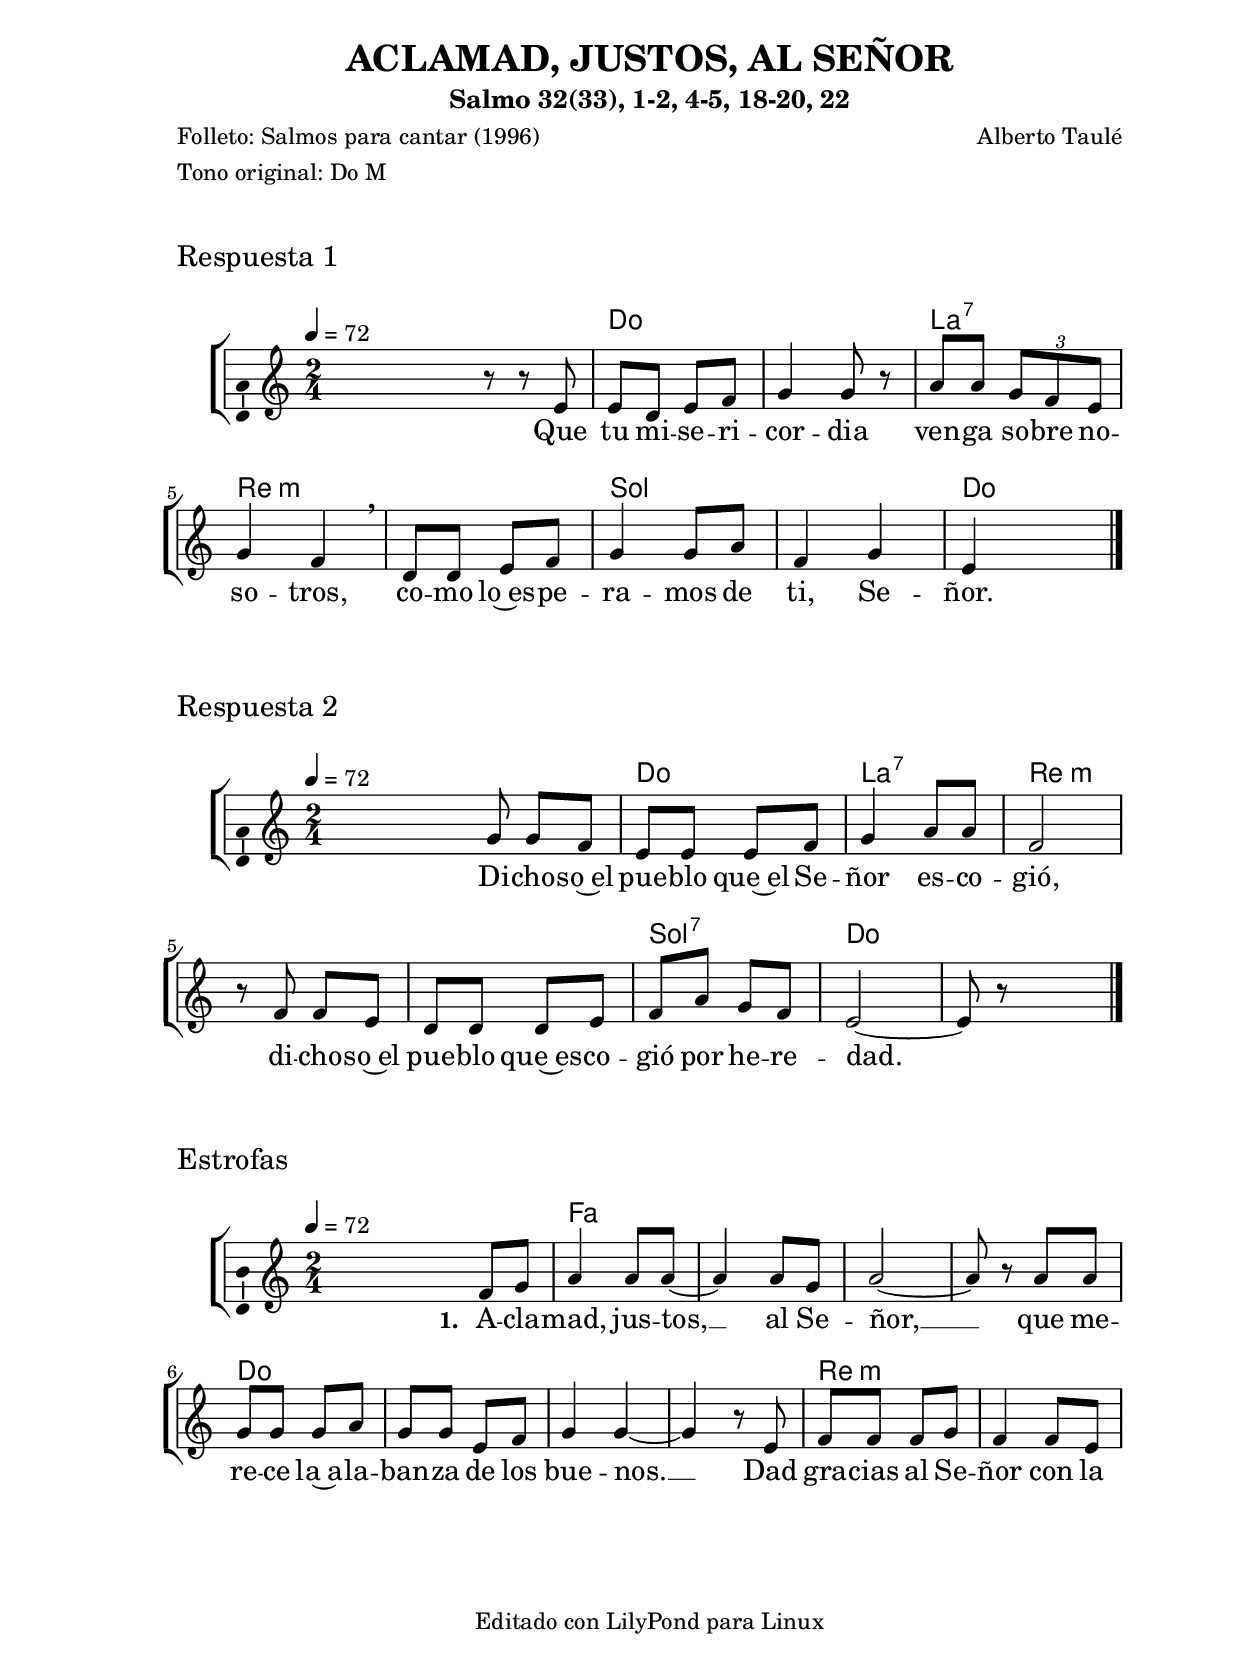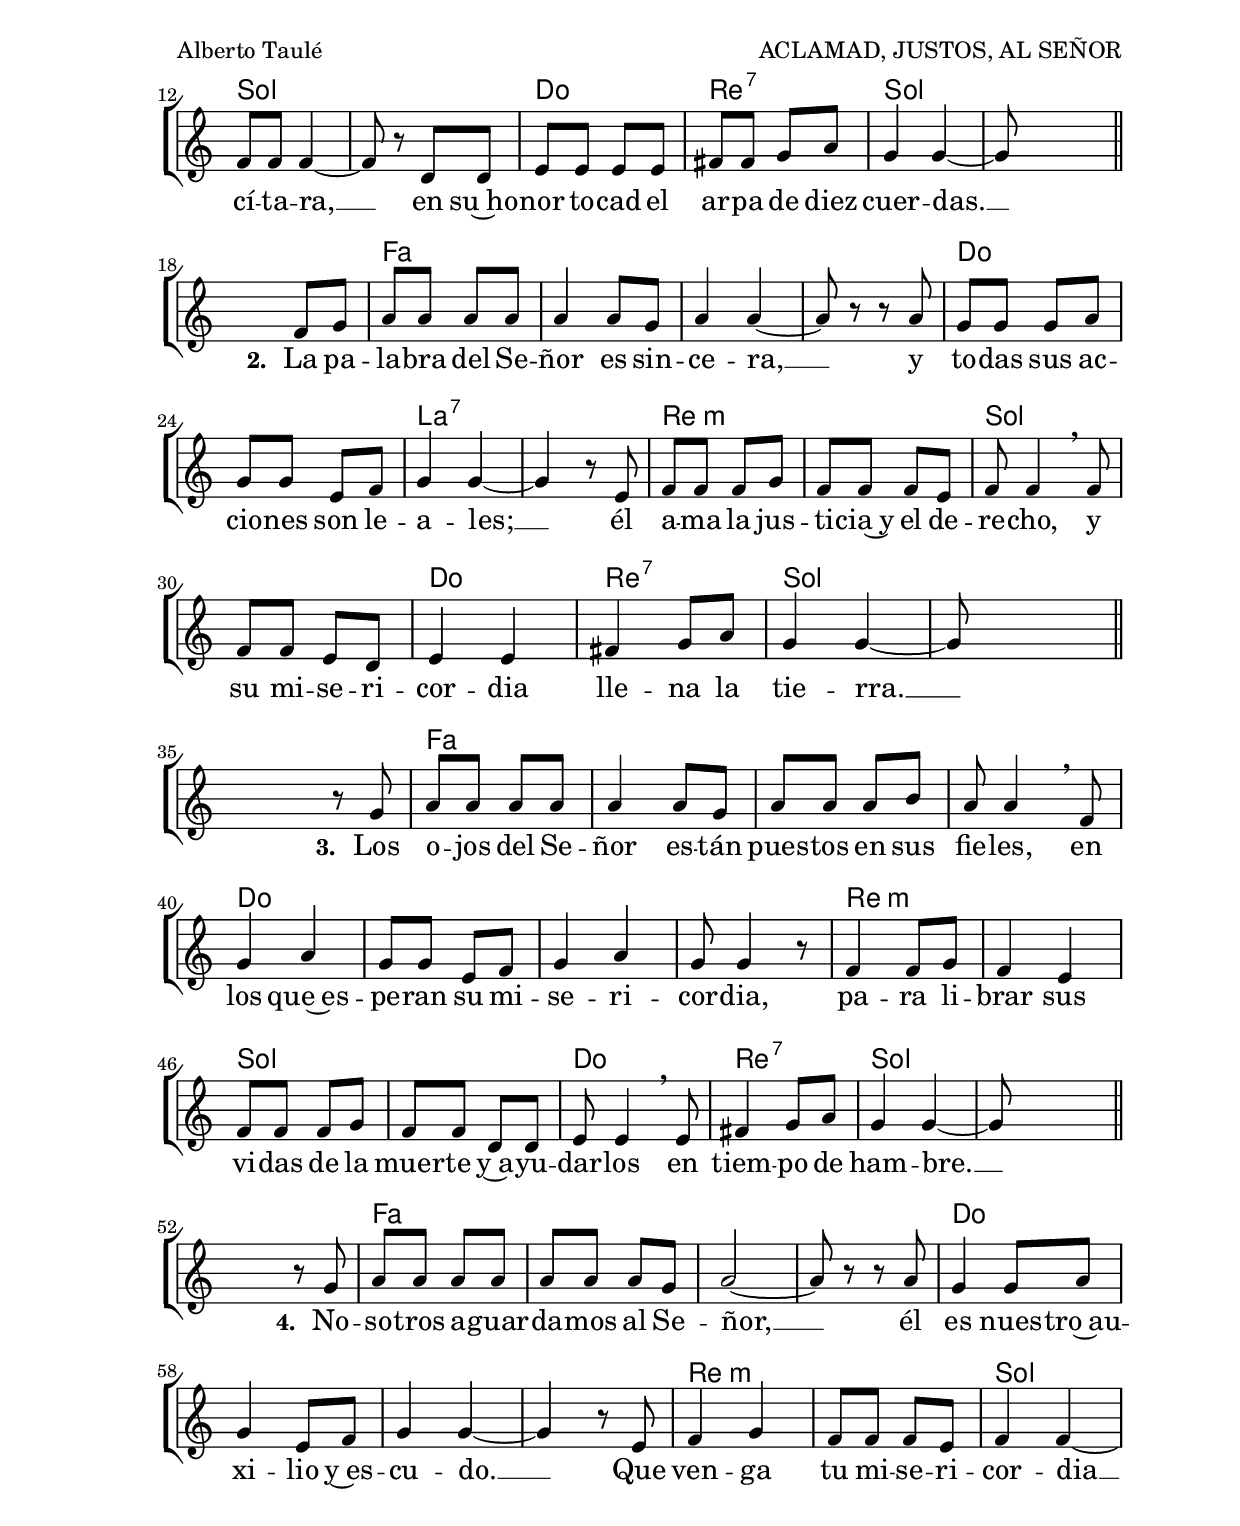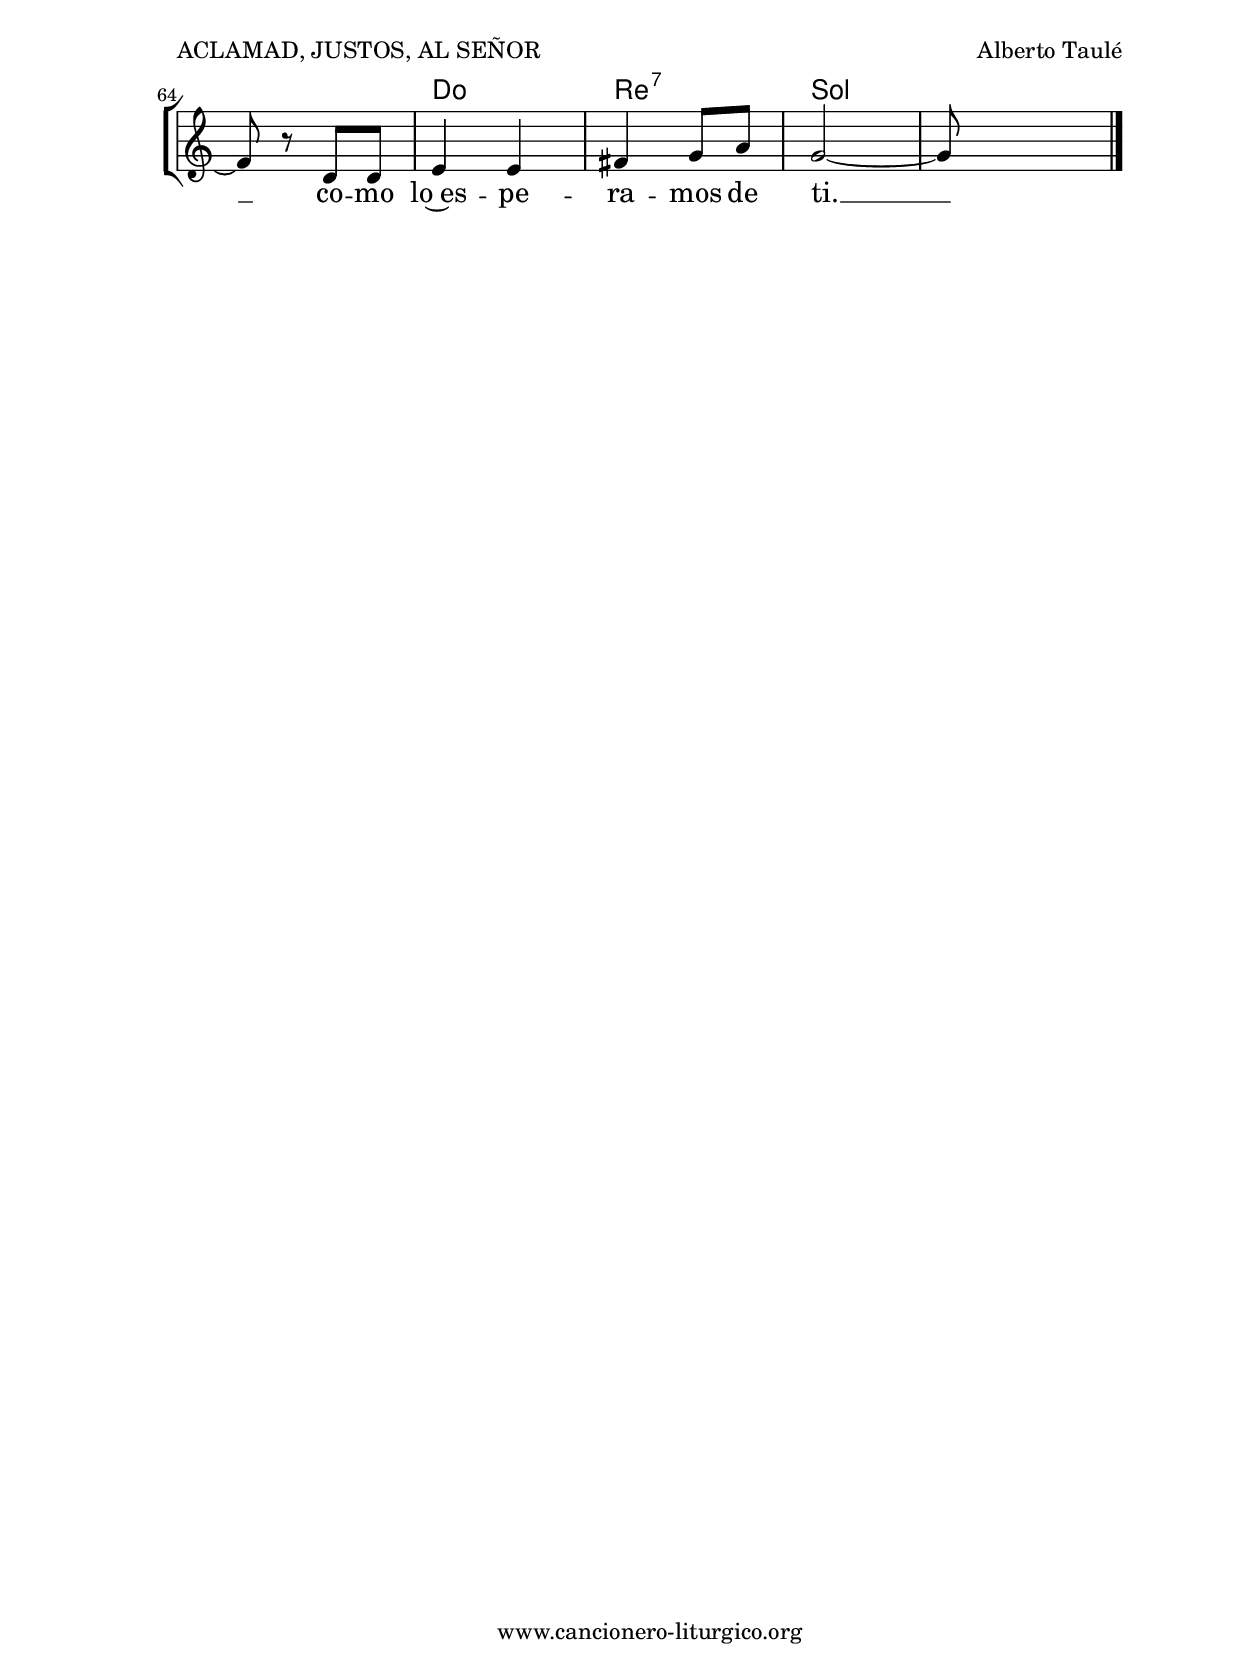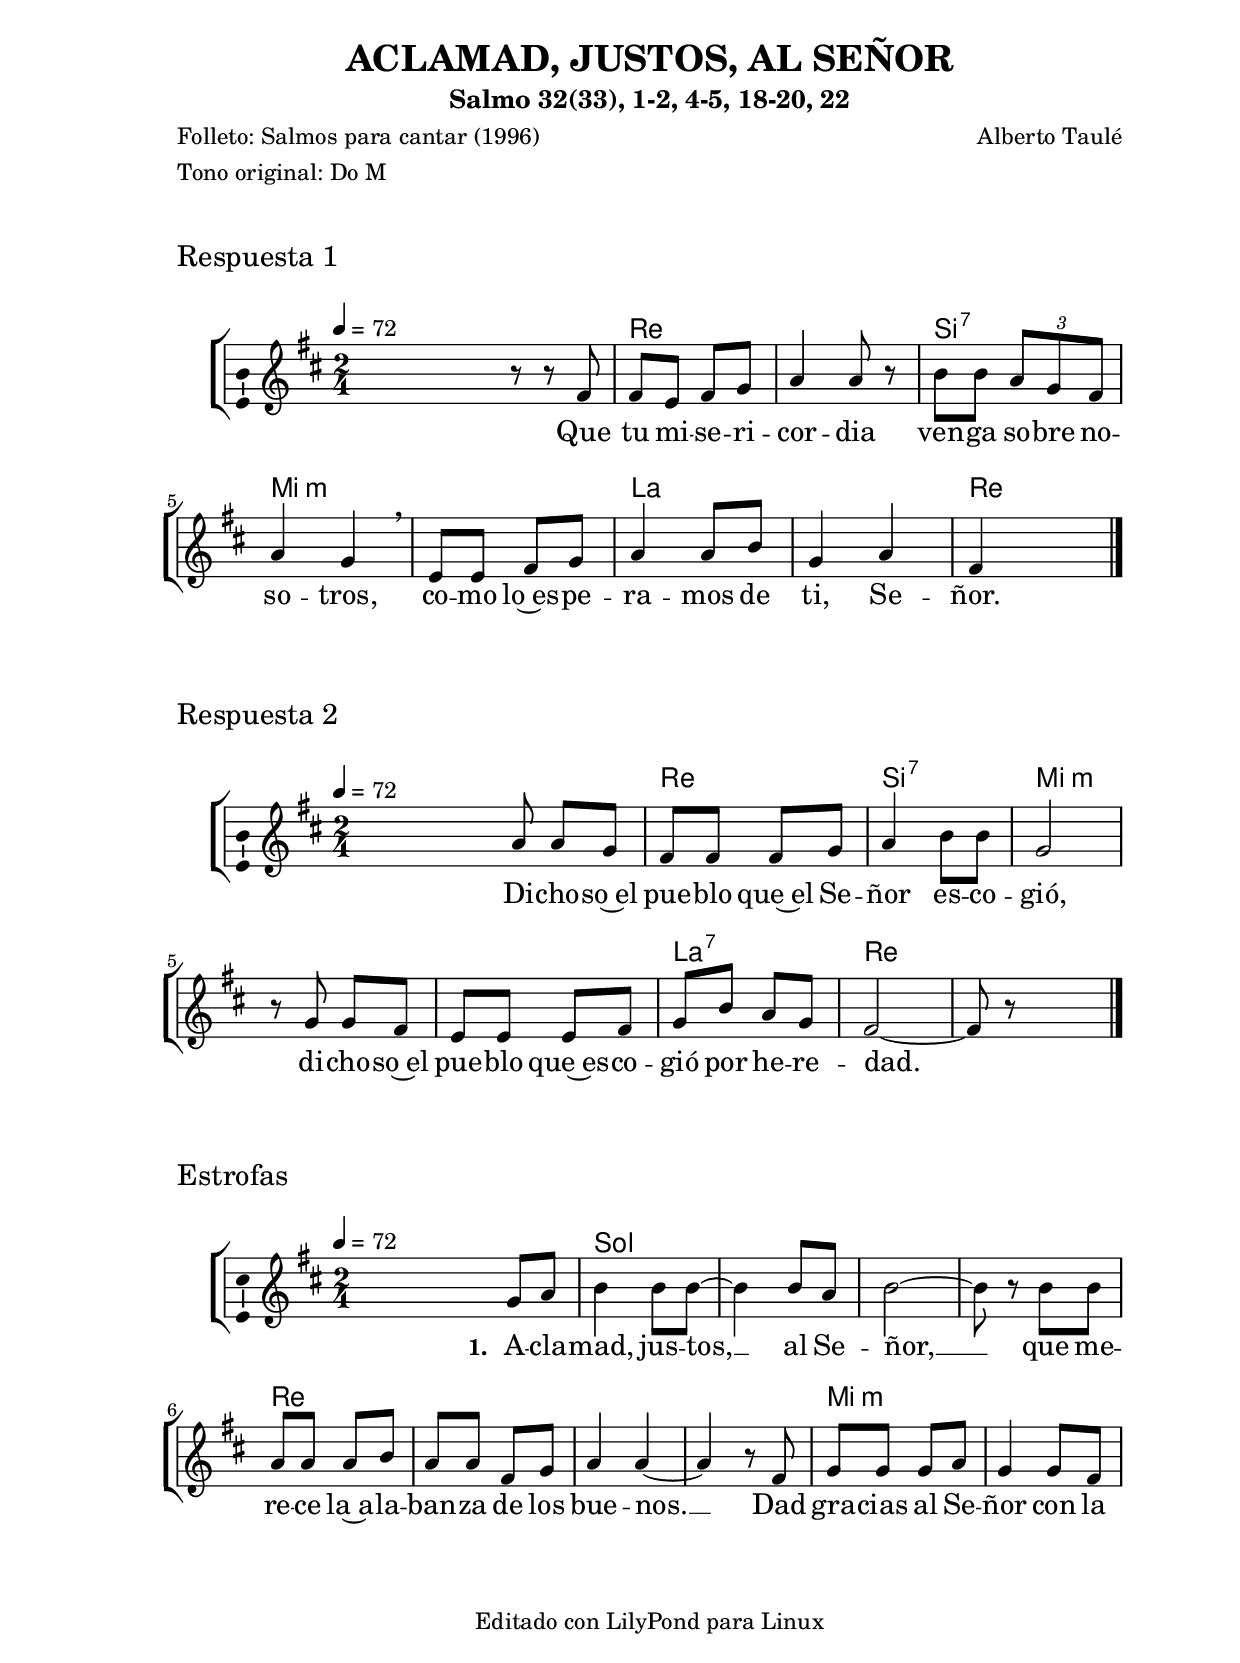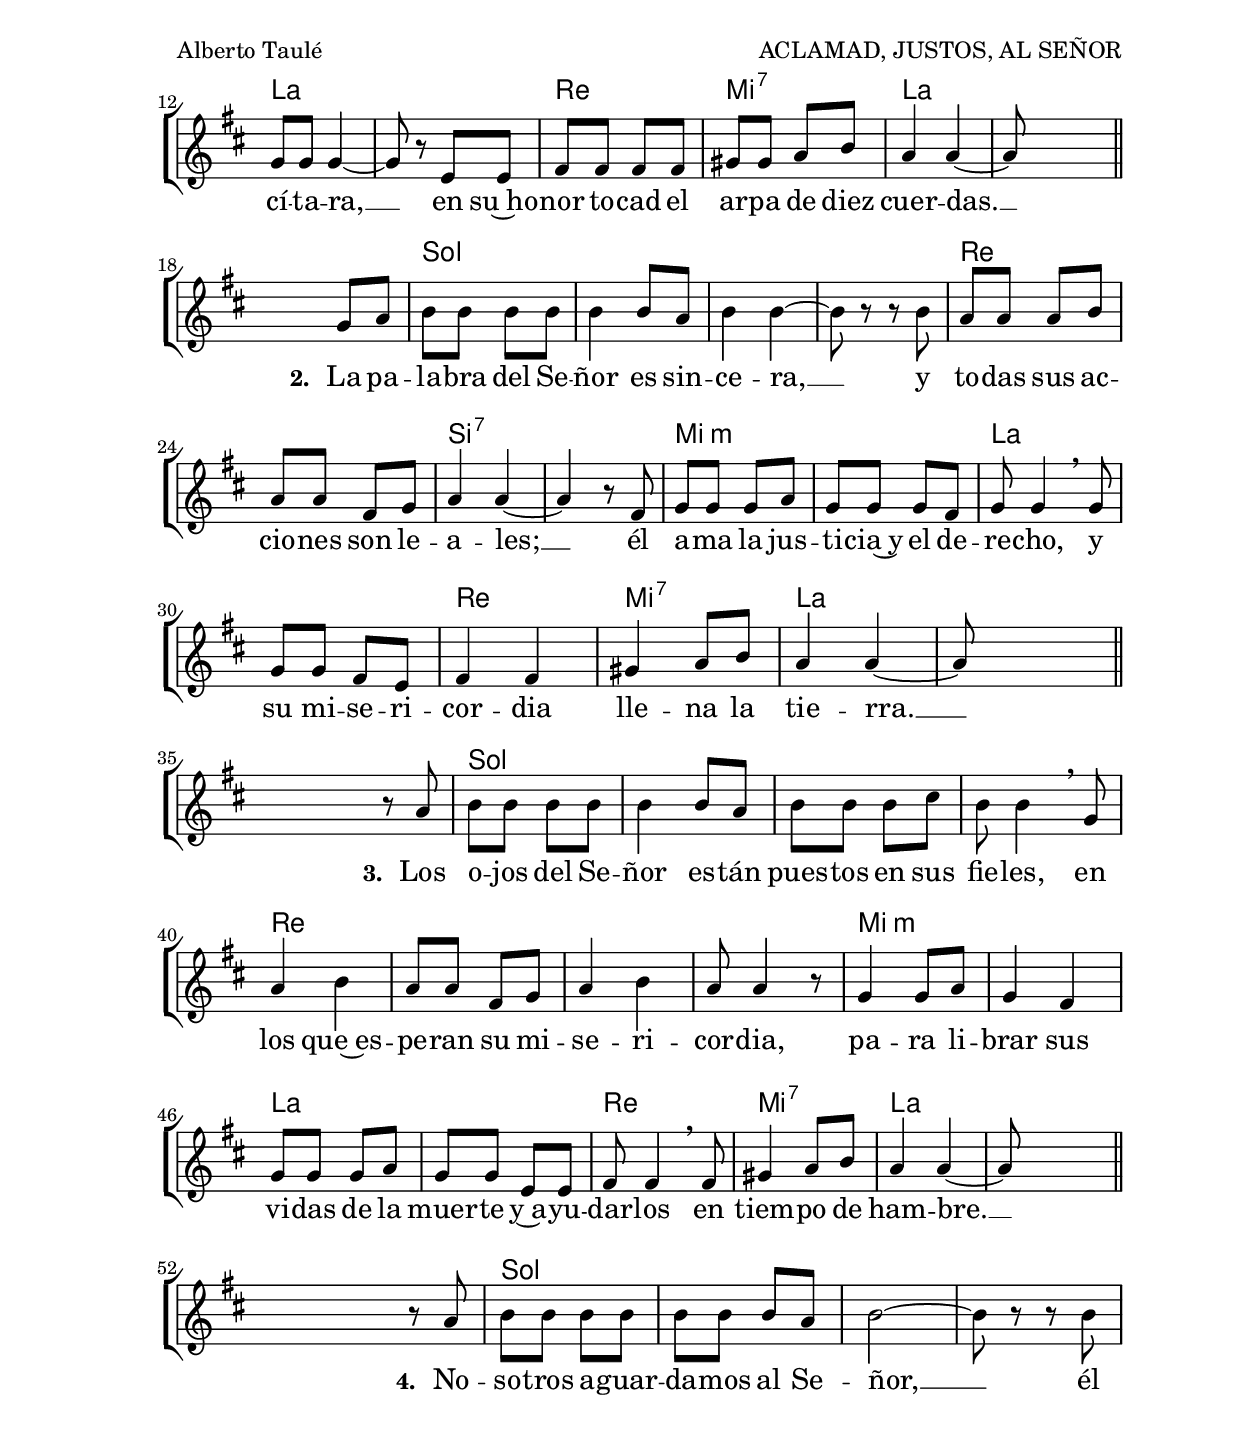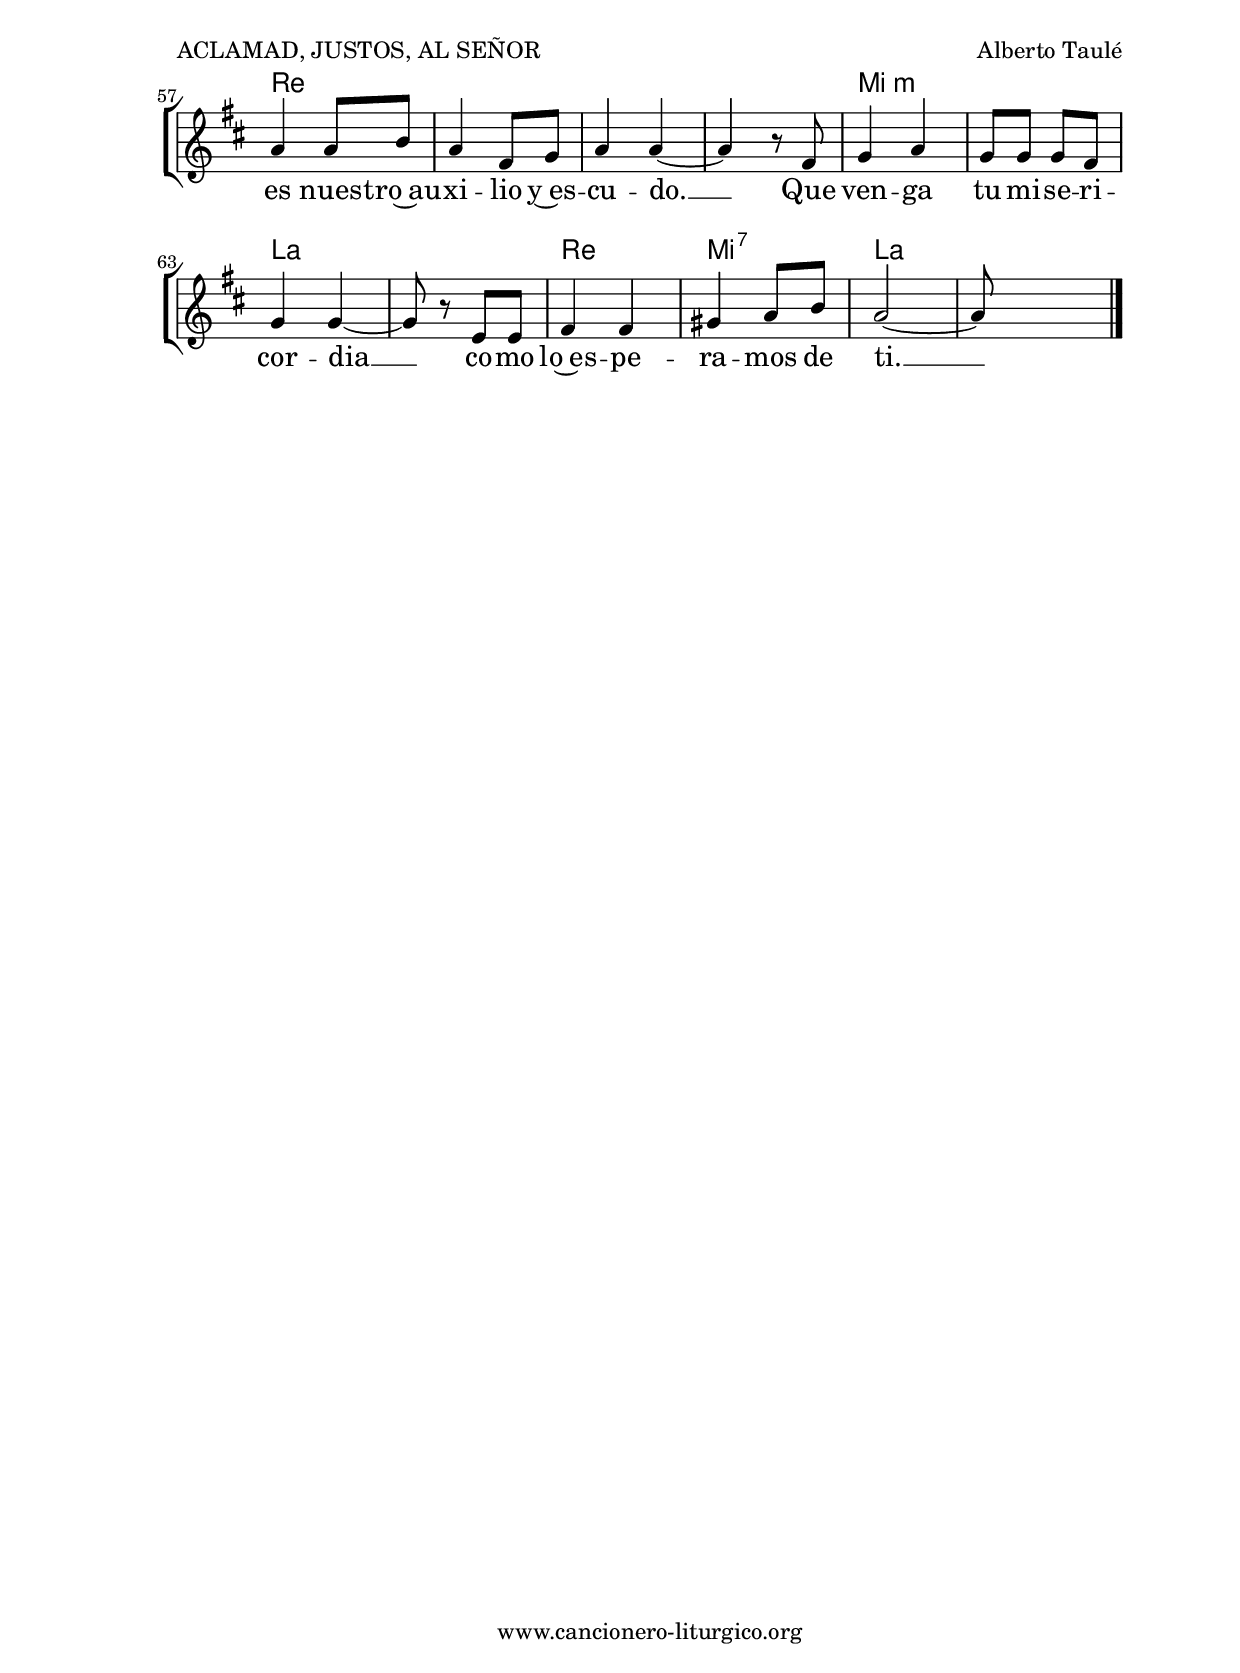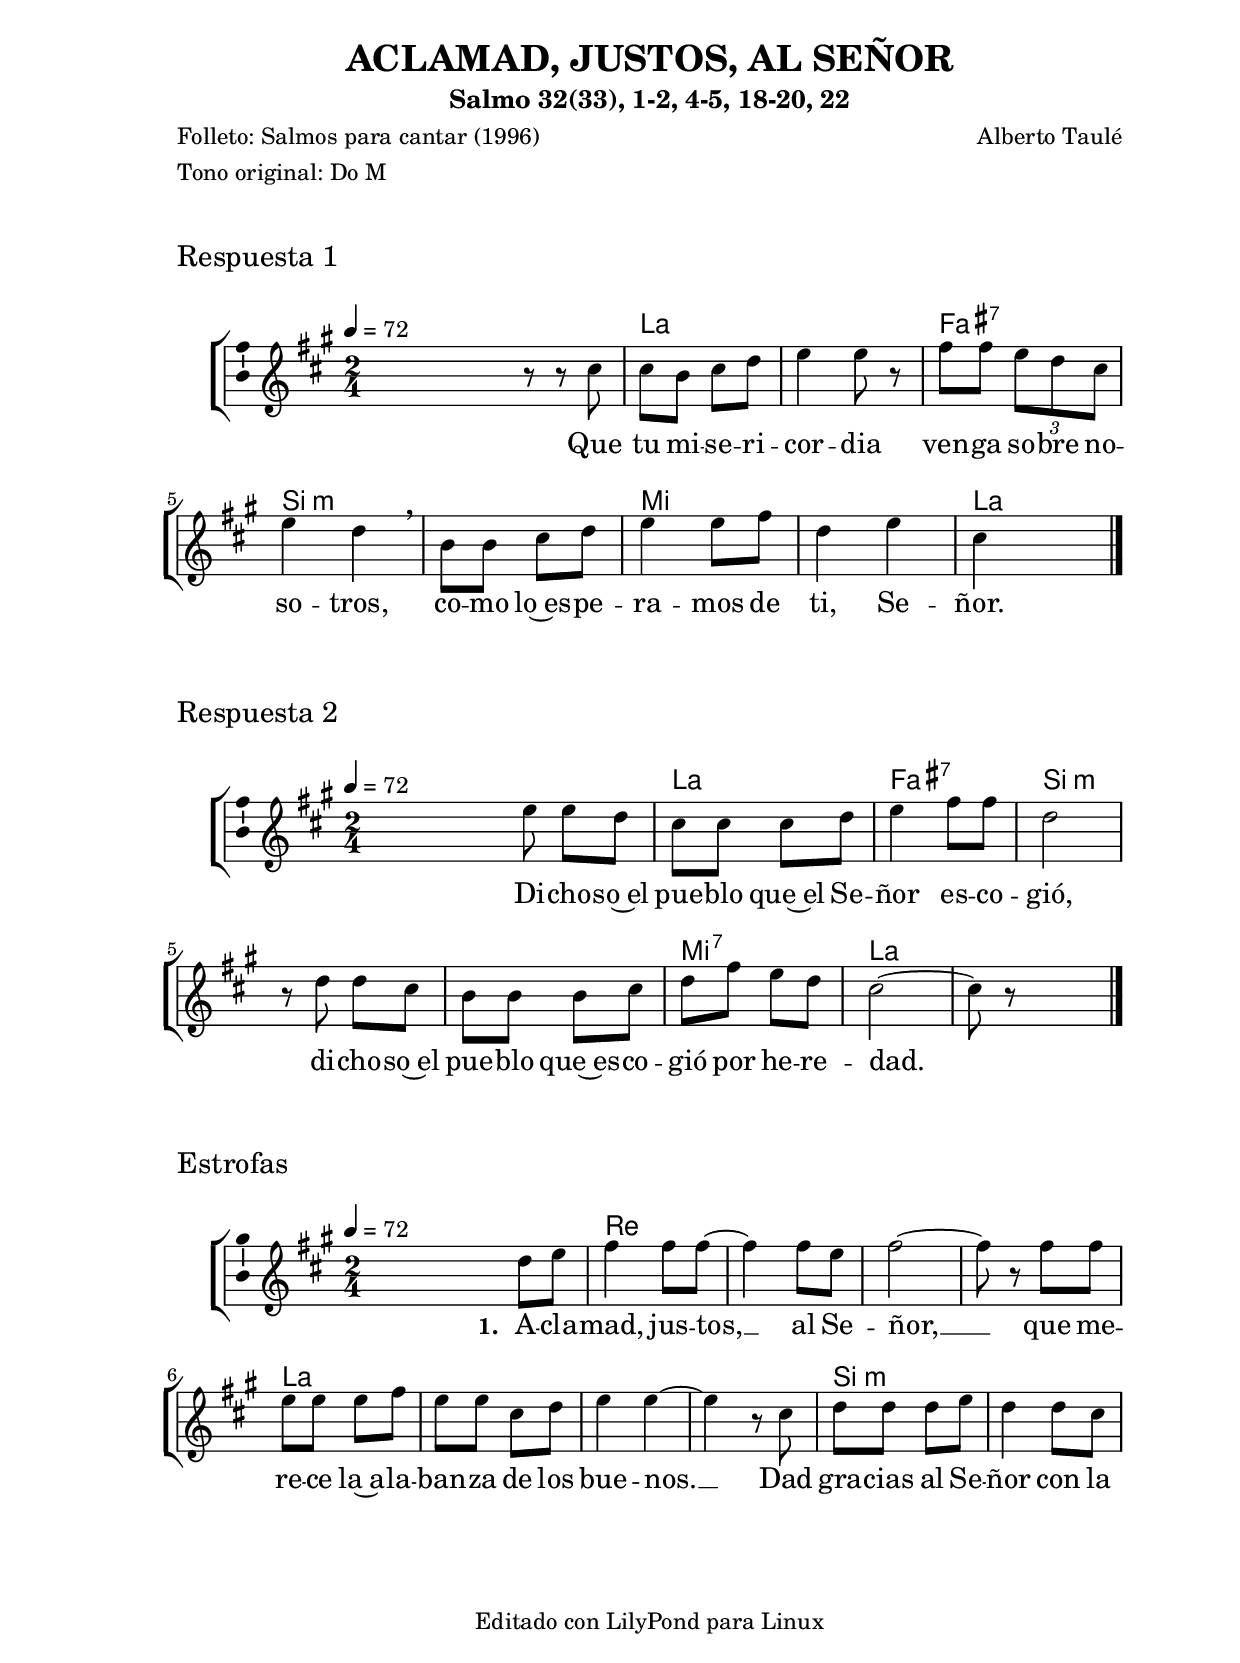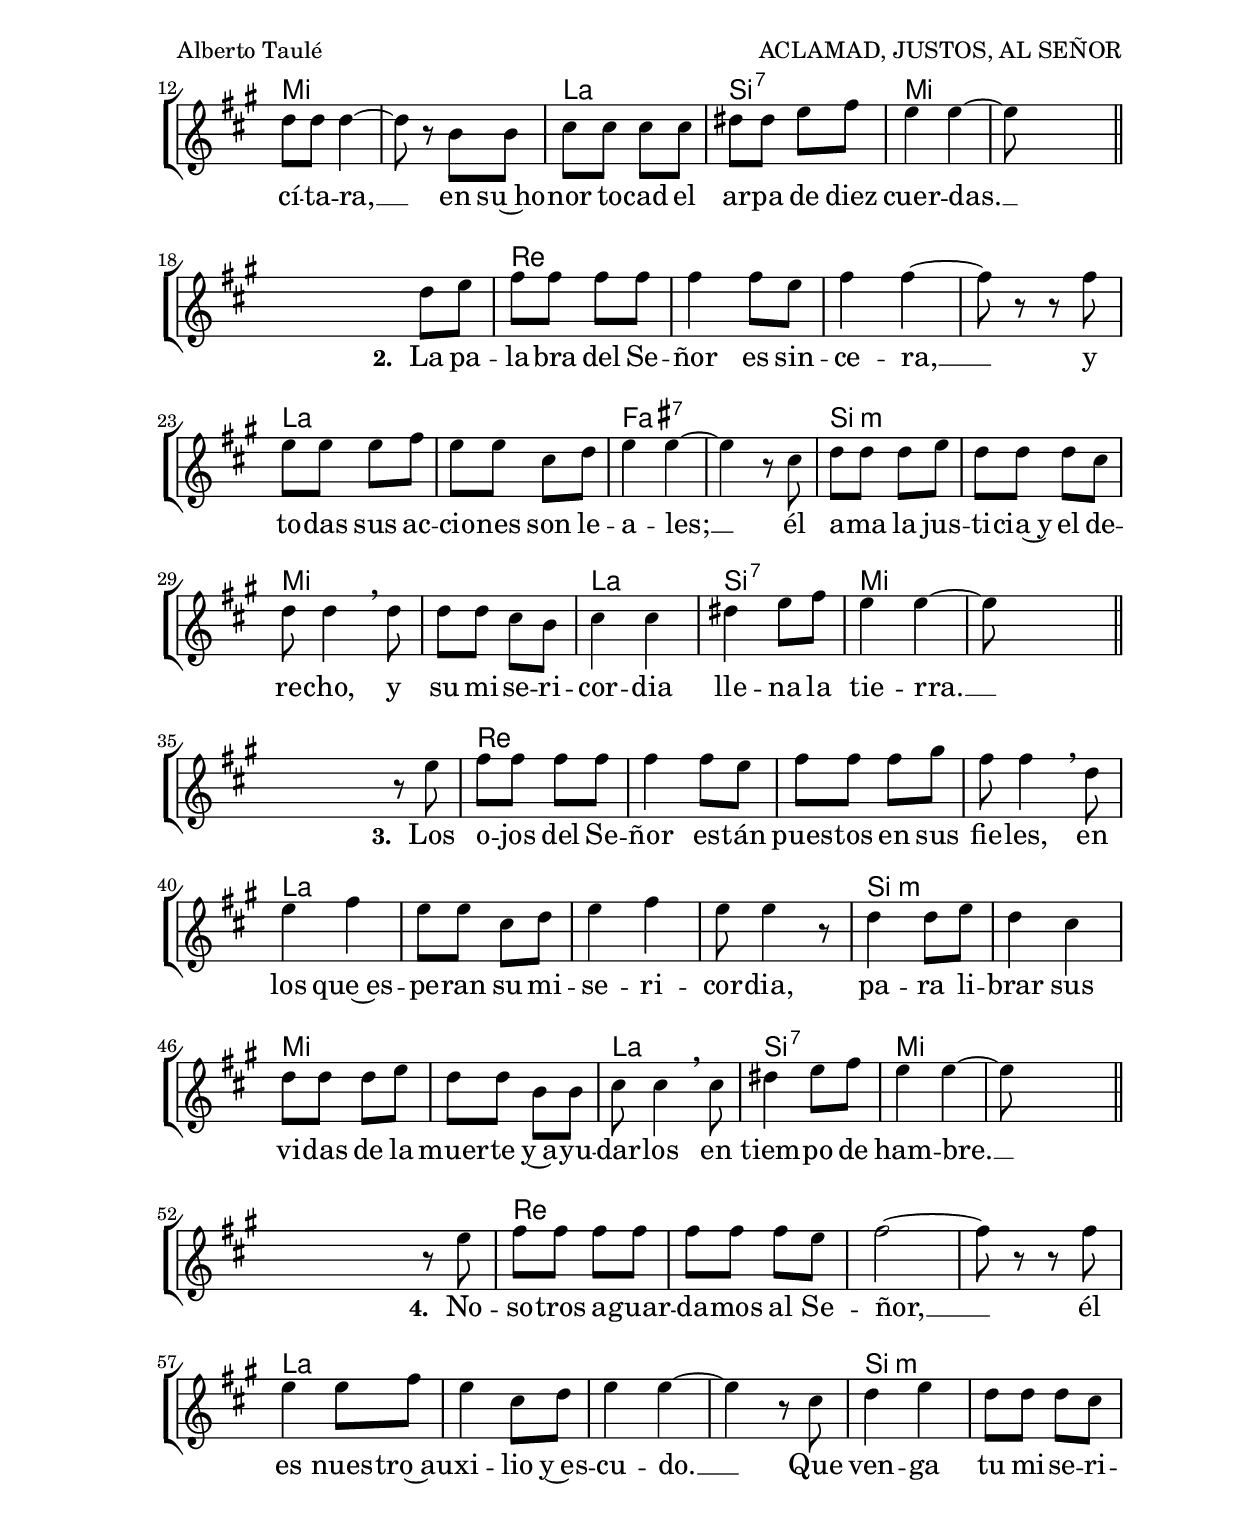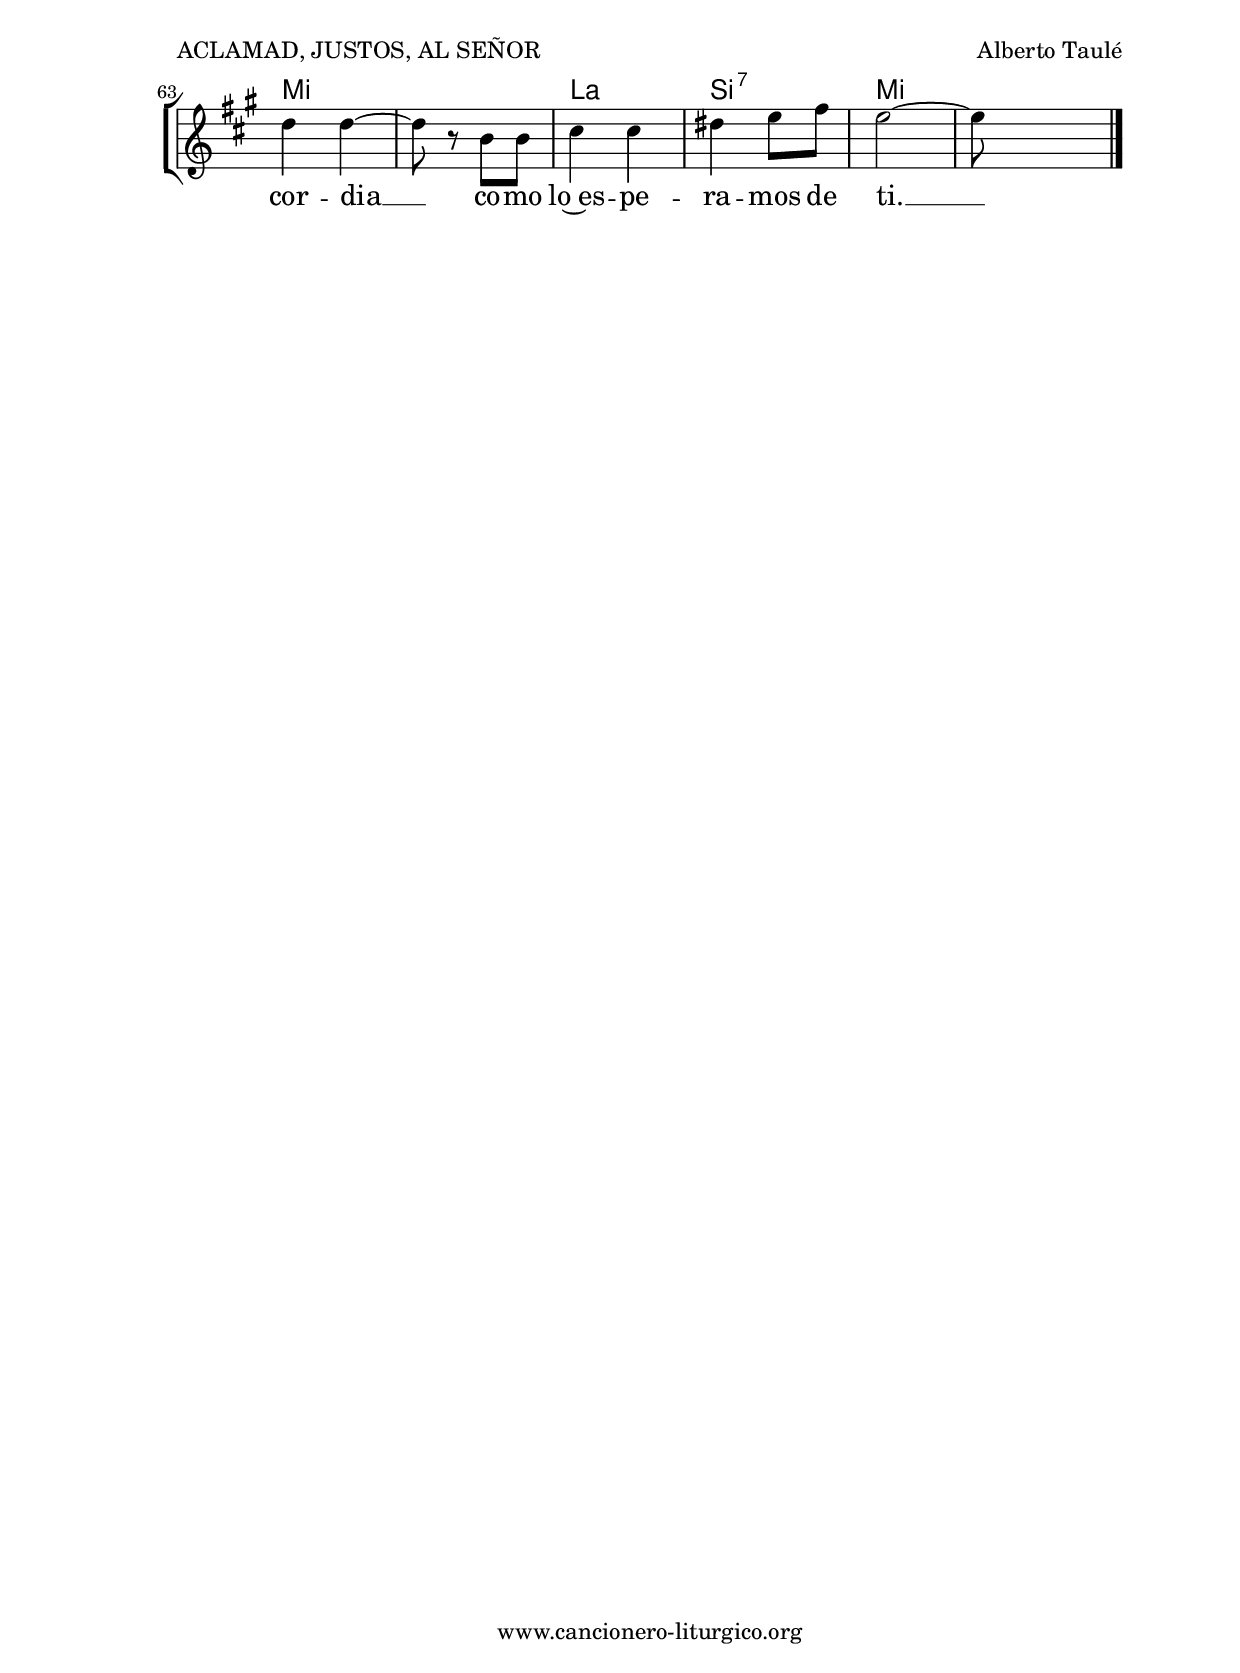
%
%para convertir .midi en .wav:
%timidity filename.midi -Ow -o finename.wav
%
%
%Para convertir de .wav a .mp3:
%lame -h -m j filename.wav
%
%
%para escuchar el midi:
%timidity nombrefichero.midi
%


%versión de lilypond para la que se ha escrito esta partitura:
\version "2.16.0"

	%Tamaño papel
	#(set-default-paper-size "a4")
	%Tamaño partitura
	#(set-global-staff-size 20)
	%No responde al pulsar sobre una nota
	#(ly:set-option 'point-and-click #f)

%parámetros del encabezamiento:
\header {
	title = "ACLAMAD, JUSTOS, AL SEÑOR"
	subtitle = "Salmo 32(33), 1-2, 4-5, 18-20, 22"
	composer = "Alberto Taulé"
	poet = "Folleto: Salmos para cantar (1996)"
	meter = "Tono original: Do M"
	arranger = ""
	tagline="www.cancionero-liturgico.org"
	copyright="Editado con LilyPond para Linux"
	}

%parámetros asociados al papel:
\paper  {
	oddHeaderMarkup = \markup {\fill-line { \on-the-fly #not-first-page \fromproperty #'header:title \on-the-fly #not-first-page \fromproperty #'header:composer }}
	evenHeaderMarkup = \markup {\fill-line { \fromproperty #'header:composer \fromproperty #'header:title }}
	#(set-paper-size "a4")
	print-page-number = ##f
	first-page-number = 1
	print-first-page-number = ##f
	head-separation = 3.0 \cm
	top-margin = 2.0 \cm
	bottom-margin = 0.5\cm
	left-margin = 3.0 \cm
	line-width = 16.0 \cm 
	indent = 8\mm
	interscoreline = 2.\mm
	between-system-space = 15\mm
%	para que las partituras no llenen la hoja:
	ragged-bottom = ##t
%	idem para la última hoja:
	ragged-last-bottom = ##f
%	para que las partituras llenen el ancho del papel:
	ragged-last = ##f
	after-title-space = 2.5 \cm
%page-count=2
%system-count=8

	%Flexible Vertical Spacing
	markup-system-spacing =
	#'((basic-distance . 5) (minimum-distance . 3) (padding . 3))
	score-markup-spacing =
	#'((basic-distance . 15) (minimum-distance . 10) (padding . 3))
%	score-system-spacing =
%	#'((basic-distance . 15) (minimum-distance . 10) (padding . 5))
	system-system-spacing =
	#'((basic-distance . 5) (minimum-distance . 3) (padding . 3))
	markup-markup-spacing =
	#'((basic-distance . 20) (minimum-distance . 15) (padding . 3))
	last-bottom-spacing =
	#'((basic-distance . 5) (minimum-distance . 5) (padding . 3))
%	top-system-spacing =
%	#'((basic-distance . 10) (minimum-distance . 5) (padding . 3))
%	top-markup-spacing =
%	#'((basic-distance . 15) (minimum-distance . 10) (padding . 3))

	}


%parámetros que afectan a toda la partitura:
global =  {
	%clave de sol (G):
	\clef G
	%armadura:
%%%	\transpose b c'
	\key c \major
	\tempo 4=72
	\set Score.tempoHideNote = ##f
	}


%%%%%%%%%%%%%%%%%%%%%%%%%%%%%%%%%%%%%%%%%%%%%%%%%%%%%%%
%%%%%%%%%%%%%%%%%%%%%%%%%%%%%%%%%%%%%%%%%%%%%%%%%%%%%%%
%%%%%%%%%%%%%%%%%%%%%%%%%%%%%%%%%%%%%%%%%%%%%%%%%%%%%%%


acordesrespuno = {
	\italianChords
	\chordmode {
%%%	\transpose b c'
{

s2
c2 s a:7 d:m s g s c

}
}
}

melodiarespuno = 
%%%	\transpose b c'
{
	\relative c'{

\time 2/4

s8 r8 r8 e8
e8 d e f
g4 g8 r8
a8 a \times 2/3 {g8 f e}
g4 f \breathe
d8 d e f
g4 g8 a
f4 g
e4 s4

\bar "|."
}
}


textorespuno = \lyricmode {

Que tu mi -- se -- ri -- cor -- dia ven -- ga so -- bre no -- so -- tros,
co -- mo lo~es -- pe -- ra -- mos de ti, Se -- ñor.

	}

acordesrespunoStaff = \context ChordNames = acordesrespunoStaff <<
	\set chordChanges = ##t
	\acordesrespuno
	>>


vozrespunoStaff = \context Voice = vozrespunoStaff
\with {\consists "Ambitus_engraver"}
<<
%	\set Staff.instrumentName = ""
%	\set Staff.shortInstrumentName = ""
%	\set Staff.midiInstrument = #"clarinet"
%	\set Staff.midiInstrument = #"cello"
%	\set Staff.midiInstrument = #"flute"
	\set Staff.midiInstrument = #"electric guitar (jazz)"
%	\set Staff.midiInstrument = #"english horn"
%	\set Staff.midiInstrument = #"violin"
%	\set Staff.midiInstrument = #"glockenspiel"
	\set Staff.midiMinimumVolume = #0.7
	\set Staff.midiMaximumVolume = #0.9
	\global
	\melodiarespuno
	>>

textorespunoStaff = \context Lyrics = textorespunoStaff <<
	\lyricsto vozrespunoStaff \textorespuno
	>>


%%%%%%%%%%%%%%%%%%%%%%%%%%%%%%%%%%%%%%%%%%%%%%%%%%%%%%%
%%%%%%%%%%%%%%%%%%%%%%%%%%%%%%%%%%%%%%%%%%%%%%%%%%%%%%%
%%%%%%%%%%%%%%%%%%%%%%%%%%%%%%%%%%%%%%%%%%%%%%%%%%%%%%%


acordesrespdos = {
	\italianChords
	\chordmode {
%%%	\transpose b c'
{

s2
c2 a:7 d:m s s g:7 c s

}
}
}

melodiarespdos = 
%%%	\transpose b c'
{
	\relative c''{

\time 2/4

s8 g8 g f
e8 e e f
g4 a8 a
f2
r8 f8 f e
d8 d d e
f8 a g f
e2~
e8 r8 s4

\bar "|."
}
}


textorespdos = \lyricmode {

Di -- cho -- so~el pue -- blo que~el Se -- ñor es -- co -- gió,
di -- cho -- so~el pue -- blo que~es -- co -- gió por he -- re -- dad.

	}

acordesrespdosStaff = \context ChordNames = acordesrespdosStaff <<
	\set chordChanges = ##t
	\acordesrespdos
	>>


vozrespdosStaff = \context Voice = vozrespdosStaff
\with {\consists "Ambitus_engraver"}
<<
%	\set Staff.instrumentName = ""
%	\set Staff.shortInstrumentName = ""
%	\set Staff.midiInstrument = #"clarinet"
%	\set Staff.midiInstrument = #"cello"
%	\set Staff.midiInstrument = #"flute"
	\set Staff.midiInstrument = #"electric guitar (jazz)"
%	\set Staff.midiInstrument = #"english horn"
%	\set Staff.midiInstrument = #"violin"
%	\set Staff.midiInstrument = #"glockenspiel"
	\set Staff.midiMinimumVolume = #0.7
	\set Staff.midiMaximumVolume = #0.9
	\global
	\melodiarespdos
	>>

textorespdosStaff = \context Lyrics = textorespdosStaff <<
	\lyricsto vozrespdosStaff \textorespdos
	>>


%%%%%%%%%%%%%%%%%%%%%%%%%%%%%%%%%%%%%%%%%%%%%%%%%%%%%%%
%%%%%%%%%%%%%%%%%%%%%%%%%%%%%%%%%%%%%%%%%%%%%%%%%%%%%%%
%%%%%%%%%%%%%%%%%%%%%%%%%%%%%%%%%%%%%%%%%%%%%%%%%%%%%%%


acordesrespest = {
	\italianChords
	\chordmode {
%%%	\transpose b c'
{

s2
f2 s s s c s s s d:m s g s c d:7 g s

s2
f2 s s s c s a:7 s d:m s g s c d:7 g s

s2
f2 s s s c s s s d:m s g s c d:7 g s

s2
f2 s s s c s s s d:m s g s c d:7 g s

}
}
}

melodiarespest = 
%%%	\transpose b c'
{
	\relative c'{

\time 2/4

s4 f8 g
a4 a8 a~
a4 a8 g
a2~
a8 r8 a8 a
g8 g g a
g8 g e f
g4 g~
g4 r8 e8
f8 f f g
f4 f8 e
f8 f f4~
f8 r8 d8 d
e8 e e e
fis8 fis g a
g4 g~
g8 s8 s4

\bar "||"
\break

s4 f8 g
a8 a a a
a4 a8 g
a4 a~
a8 r8 r8 a8
g8 g g a
g8 g e f
g4 g~
g4 r8 e8
f8 f f g
f8 f f e
f8 f4 \breathe f8
f8 f e d
e4 e
fis4 g8 a
g4 g~
g8 s8 s4

\bar "||"
\break

s4 r8 g8
a8 a a a
a4 a8 g
a8 a a b
a8 a4 \breathe f8
g4 a
g8 g e f
g4 a
g8 g4 r8
f4 f8 g
f4 e
f8 f f g
f8 f d d
e8 e4 \breathe e8
fis4 g8 a
g4 g~
g8 s8 s4

\bar "||"
\break

s4 r8 g8
a8 a a a
a8 a a g
a2~
a8 r8 r8 a8
g4 g8 a
g4 e8 f
g4 g~
g4 r8 e8
f4 g
f8 f f e
f4 f~
f8 r8 d8 d
e4 e
fis4 g8 a
g2~
g8 s8 s4

\bar "|."
}
}


textorespest = \lyricmode {

\set stanza =#"1. " A -- cla -- mad, jus -- tos, __ al Se -- ñor, __
que me -- re -- ce la~a -- la -- ban -- za de los bue -- nos. __
Dad gra -- cias al Se -- ñor con la cí -- ta -- ra, __
en su~ho -- nor to -- cad el ar -- pa de diez cuer -- das. __

\set stanza =#"2. " La pa -- la -- bra del Se -- ñor es sin -- ce -- ra, __
y to -- das sus ac -- cio -- nes son le -- a -- les; __
él a -- ma la jus -- ti -- cia~y el de -- re -- cho,
y su mi -- se -- ri -- cor -- dia lle -- na la tie -- rra. __

\set stanza =#"3. " Los o -- jos del Se -- ñor es -- tán pues -- tos en sus fie -- les,
en los que~es -- pe -- ran su mi -- se -- ri -- cor -- dia,
pa -- ra li -- brar sus vi -- das de la muer -- te
y~a -- yu -- dar -- los en tiem -- po de ham -- bre. __

\set stanza =#"4. " No -- so -- tros a -- guar -- da -- mos al Se -- ñor, __
él es nues -- tro~au -- xi -- lio y~es -- cu -- do. __
Que ven -- ga tu mi -- se -- ri -- cor -- dia __
co -- mo lo~es -- pe -- ra -- mos de ti. __

	}

acordesrespestStaff = \context ChordNames = acordesrespestStaff <<
	\set chordChanges = ##t
	\acordesrespest
	>>


vozrespestStaff = \context Voice = vozrespestStaff
\with {\consists "Ambitus_engraver"}
<<
%	\set Staff.instrumentName = ""
%	\set Staff.shortInstrumentName = ""
%	\set Staff.midiInstrument = #"clarinet"
%	\set Staff.midiInstrument = #"cello"
%	\set Staff.midiInstrument = #"flute"
	\set Staff.midiInstrument = #"electric guitar (jazz)"
%	\set Staff.midiInstrument = #"english horn"
%	\set Staff.midiInstrument = #"violin"
%	\set Staff.midiInstrument = #"glockenspiel"
	\set Staff.midiMinimumVolume = #0.7
	\set Staff.midiMaximumVolume = #0.9
	\global
	\melodiarespest
	>>

textorespestStaff = \context Lyrics = textorespestStaff <<
	\lyricsto vozrespestStaff \textorespest
	>>


%%%%%%%%%%%%%%%%%%%%%%%%%%%%%%%%%%%%%%%%%%%%%%%%%%%%%%%
%%%%%%%%%%%%%%%%%%%%%%%%%%%%%%%%%%%%%%%%%%%%%%%%%%%%%%%
%%%%%%%%%%%%%%%%%%%%%%%%%%%%%%%%%%%%%%%%%%%%%%%%%%%%%%%


\book {
	\score {
		\context ChoirStaff {
			\override StaffGroup.SystemStartBracket #'collapse-height = #1
			\override Score.SystemStartBar #'collapse-height = #1
			<<
			\acordesrespunoStaff
			\vozrespunoStaff
			\textorespunoStaff
			>>
			}
		\layout {
	    		\context {
				\Lyrics
				\override LyricText #'font-size = #2
				}
	   		 \context {
				\Score
				\override StaffSymbol #'staff-space = #(magstep +3)
				}
			}
		\header{piece=\markup{\fontsize #2 "Respuesta 1"}}
		}
	\score {
		\context ChoirStaff {
			\override StaffGroup.SystemStartBracket #'collapse-height = #1
			\override Score.SystemStartBar #'collapse-height = #1
			<<
			\acordesrespdosStaff
			\vozrespdosStaff
			\textorespdosStaff
			>>
			}
		\layout {
	    		\context {
				\Lyrics
				\override LyricText #'font-size = #2
				}
	   		 \context {
				\Score
				\override StaffSymbol #'staff-space = #(magstep +3)
				}
			}
		\header{piece=\markup{\fontsize #2 "Respuesta 2"}}
		}
	\score {
		\context ChoirStaff {
			\override StaffGroup.SystemStartBracket #'collapse-height = #1
			\override Score.SystemStartBar #'collapse-height = #1
			<<
			\acordesrespestStaff
			\vozrespestStaff
			\textorespestStaff
			>>
			}
		\layout {
system-count=12
	    		\context {
				\Lyrics
				\override LyricText #'font-size = #2
				}
	   		 \context {
				\Score
				\override StaffSymbol #'staff-space = #(magstep +3)
				}
			}
		\header{piece=\markup{\fontsize #2 "Estrofas"}}
		}
	\score {
		\unfoldRepeats
		\context ChoirStaff {
			<<
			\acordesrespunoStaff
			\vozrespunoStaff
			>>
			<<
			\acordesrespdosStaff
			\vozrespdosStaff
			>>
			<<
			\acordesrespestStaff
			\vozrespestStaff
			>>
			}
		\midi {
	  		\context {
	  			\Score
				tempoWholesPerMinute = #(ly:make-moment 70 4)
				}
			}
		}
	}

#(define output-suffix "C")
\book {
	\score {
		\context ChoirStaff {
			\override StaffGroup.SystemStartBracket #'collapse-height = #1
			\override Score.SystemStartBar #'collapse-height = #1
\transpose c d
			<<
			\acordesrespunoStaff
			\vozrespunoStaff
			\textorespunoStaff
			>>
			}
		\layout {
	    		\context {
				\Lyrics
				\override LyricText #'font-size = #2
				}
	   		 \context {
				\Score
				\override StaffSymbol #'staff-space = #(magstep +3)
				}
			}
		\header{piece=\markup{\fontsize #2 "Respuesta 1"}}
		}
	\score {
		\context ChoirStaff {
			\override StaffGroup.SystemStartBracket #'collapse-height = #1
			\override Score.SystemStartBar #'collapse-height = #1
\transpose c d
			<<
			\acordesrespdosStaff
			\vozrespdosStaff
			\textorespdosStaff
			>>
			}
		\layout {
	    		\context {
				\Lyrics
				\override LyricText #'font-size = #2
				}
	   		 \context {
				\Score
				\override StaffSymbol #'staff-space = #(magstep +3)
				}
			}
		\header{piece=\markup{\fontsize #2 "Respuesta 2"}}
		}
	\score {
		\context ChoirStaff {
			\override StaffGroup.SystemStartBracket #'collapse-height = #1
			\override Score.SystemStartBar #'collapse-height = #1
\transpose c d
			<<
			\acordesrespestStaff
			\vozrespestStaff
			\textorespestStaff
			>>
			}
		\layout {
system-count=12
	    		\context {
				\Lyrics
				\override LyricText #'font-size = #2
				}
	   		 \context {
				\Score
				\override StaffSymbol #'staff-space = #(magstep +3)
				}
			}
		\header{piece=\markup{\fontsize #2 "Estrofas"}}
		}
	}

#(define output-suffix "S")
\book {
	\score {
		\context ChoirStaff {
			\override StaffGroup.SystemStartBracket #'collapse-height = #1
			\override Score.SystemStartBar #'collapse-height = #1
\transpose c a
			<<
			\acordesrespunoStaff
			\vozrespunoStaff
			\textorespunoStaff
			>>
			}
		\layout {
	    		\context {
				\Lyrics
				\override LyricText #'font-size = #2
				}
	   		 \context {
				\Score
				\override StaffSymbol #'staff-space = #(magstep +3)
				}
			}
		\header{piece=\markup{\fontsize #2 "Respuesta 1"}}
		}
	\score {
		\context ChoirStaff {
			\override StaffGroup.SystemStartBracket #'collapse-height = #1
			\override Score.SystemStartBar #'collapse-height = #1
\transpose c a
			<<
			\acordesrespdosStaff
			\vozrespdosStaff
			\textorespdosStaff
			>>
			}
		\layout {
	    		\context {
				\Lyrics
				\override LyricText #'font-size = #2
				}
	   		 \context {
				\Score
				\override StaffSymbol #'staff-space = #(magstep +3)
				}
			}
		\header{piece=\markup{\fontsize #2 "Respuesta 2"}}
		}
	\score {
		\context ChoirStaff {
			\override StaffGroup.SystemStartBracket #'collapse-height = #1
			\override Score.SystemStartBar #'collapse-height = #1
\transpose c a
			<<
			\acordesrespestStaff
			\vozrespestStaff
			\textorespestStaff
			>>
			}
		\layout {
system-count=12
	    		\context {
				\Lyrics
				\override LyricText #'font-size = #2
				}
	   		 \context {
				\Score
				\override StaffSymbol #'staff-space = #(magstep +3)
				}
			}
		\header{piece=\markup{\fontsize #2 "Estrofas"}}
		}
	}

